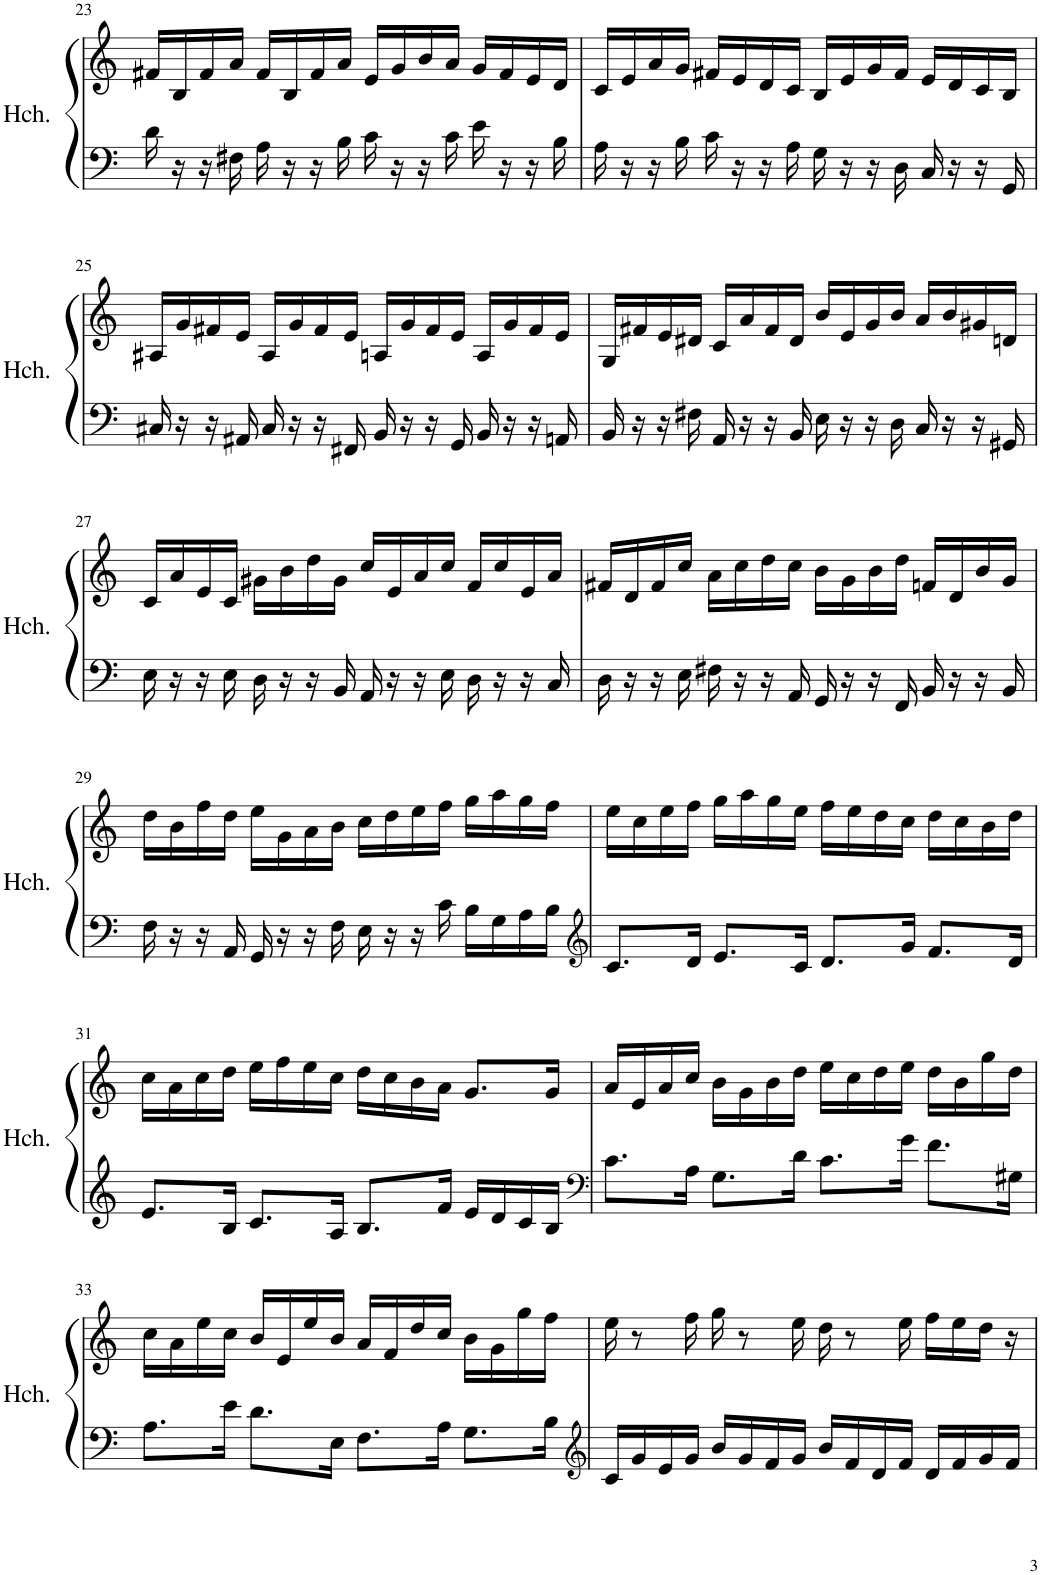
**kern	**kern
*part1	*part1
*staff2	*staff1
*I"Hch.	*
*I'Hch.	*
!!LO:PB:g=z
*clefF4	*clefG2
*k[]	*k[]
*M4/4	*
=23	=23
16d\	16f#X/LL
16r	16B/
16r	16f#/
16F#X\	16a/JJ
16A\	16f#/LL
16r	16B/
16r	16f#/
16B\	16a/JJ
16c\	16e/LL
16r	16g/
16r	16b/
16c\	16a/JJ
16e\	16g/LL
16r	16f#/
16r	16e/
16B\	16d/JJ
=24	=24
16A\	16c/LL
16r	16e/
16r	16a/
16B\	16g/JJ
16c\	16f#X/LL
16r	16e/
16r	16d/
16A\	16c/JJ
16G\	16B/LL
16r	16e/
16r	16g/
16D\	16f#/JJ
16C/	16e/LL
16r	16d/
16r	16c/
16GG/	16B/JJ
!!LO:LB:g=z
=25	=25
16C#X/	16A#X/LL
16r	16g/
16r	16f#X/
16AA#X/	16e/JJ
16C#/	16A#/LL
16r	16g/
16r	16f#/
16FF#X/	16e/JJ
16BB/	16An/LL
16r	16g/
16r	16f#/
16GG/	16e/JJ
16BB/	16A/LL
16r	16g/
16r	16f#/
16AAn/	16e/JJ
=26	=26
16BB/	16G/LL
16r	16f#X/
16r	16e/
16F#X\	16d#X/JJ
16AA/	16c/LL
16r	16a/
16r	16f#/
16BB/	16d#/JJ
16E\	16b/LL
16r	16e/
16r	16g/
16D\	16b/JJ
16C/	16a/LL
16r	16b/
16r	16g#X/
16GG#X/	16dn/JJ
!!LO:LB:g=z
=27	=27
16E\	16c/LL
16r	16a/
16r	16e/
16E\	16c/JJ
16D\	16g#X\LL
16r	16b\
16r	16dd\
16BB/	16g#\JJ
16AA/	16cc/LL
16r	16e/
16r	16a/
16E\	16cc/JJ
16D\	16f/LL
16r	16cc/
16r	16e/
16C/	16a/JJ
=28	=28
16D\	16f#X/LL
16r	16d/
16r	16f#/
16E\	16cc/JJ
16F#X\	16a\LL
16r	16cc\
16r	16dd\
16AA/	16cc\JJ
16GG/	16b\LL
16r	16g\
16r	16b\
16FF/	16dd\JJ
16BB/	16fn/LL
16r	16d/
16r	16b/
16BB/	16g/JJ
!!LO:LB:g=z
=29	=29
16F\	16dd\LL
16r	16b\
16r	16ff\
16AA/	16dd\JJ
16GG/	16ee\LL
16r	16g\
16r	16a\
16F\	16b\JJ
16E\	16cc\LL
16r	16dd\
16r	16ee\
16c\	16ff\JJ
16B\LL	16gg\LL
16G\	16aa\
16A\	16gg\
16B\JJ	16ff\JJ
=30	=30
*clefG2	*
8.c/L	16ee\LL
.	16cc\
.	16ee\
16d/Jk	16ff\JJ
8.e/L	16gg\LL
.	16aa\
.	16gg\
16c/Jk	16ee\JJ
8.d/L	16ff\LL
.	16ee\
.	16dd\
16g/Jk	16cc\JJ
8.f/L	16dd\LL
.	16cc\
.	16b\
16d/Jk	16dd\JJ
!!LO:LB:g=z
=31	=31
8.e/L	16cc\LL
.	16a\
.	16cc\
16B/Jk	16dd\JJ
8.c/L	16ee\LL
.	16ff\
.	16ee\
16A/Jk	16cc\JJ
8.B/L	16dd\LL
.	16cc\
.	16b\
16f/Jk	16a\JJ
16e/LL	8.g/L
16d/	.
16c/	.
16B/JJ	16g/Jk
=32	=32
*clefF4	*
8.c\L	16a/LL
.	16e/
.	16a/
16A\Jk	16cc/JJ
8.G\L	16b\LL
.	16g\
.	16b\
16d\Jk	16dd\JJ
8.c\L	16ee\LL
.	16cc\
.	16dd\
16g\Jk	16ee\JJ
8.f\L	16dd\LL
.	16b\
.	16gg\
16G#X\Jk	16dd\JJ
!!LO:LB:g=z
=33	=33
8.A\L	16cc\LL
.	16a\
.	16ee\
16e\Jk	16cc\JJ
8.d\L	16b/LL
.	16e/
.	16ee/
16E\Jk	16b/JJ
8.F\L	16a/LL
.	16f/
.	16dd/
16A\Jk	16cc/JJ
8.G\L	16b\LL
.	16g\
.	16gg\
16B\Jk	16ff\JJ
=34	=34
*clefG2	*
16c/LL	16ee\
16g/	8r
16e/	.
16g/JJ	16ff\
16b/LL	16gg\
16g/	8r
16f/	.
16g/JJ	16ee\
16b/LL	16dd\
16f/	8r
16d/	.
16f/JJ	16ee\
16d/LL	16ff\LL
16f/	16ee\
16g/	16dd\JJ
16f/JJ	16r
=	=
*-	*-
